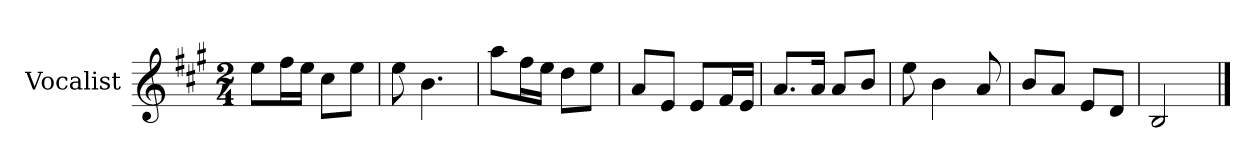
**kern
*part1
*staff1
*I"Vocalist
*k[f#c#g#]
*A:
*M2/4
=
8eeL
16ff#L
16eeJJ
8cc#L
8eeJ
=1
8ee
4.b
=2
8aaL
16ff#L
16eeJJ
8ddL
8eeJ
=3
8aL
8eJ
8eL
16f#L
16eJJ
=4
8.aL
16aJk
8aL
8bJ
=5
8ee
4b
8a
=6
8bL
8aJ
8eL
8dJ
=7
2B
==
*-
